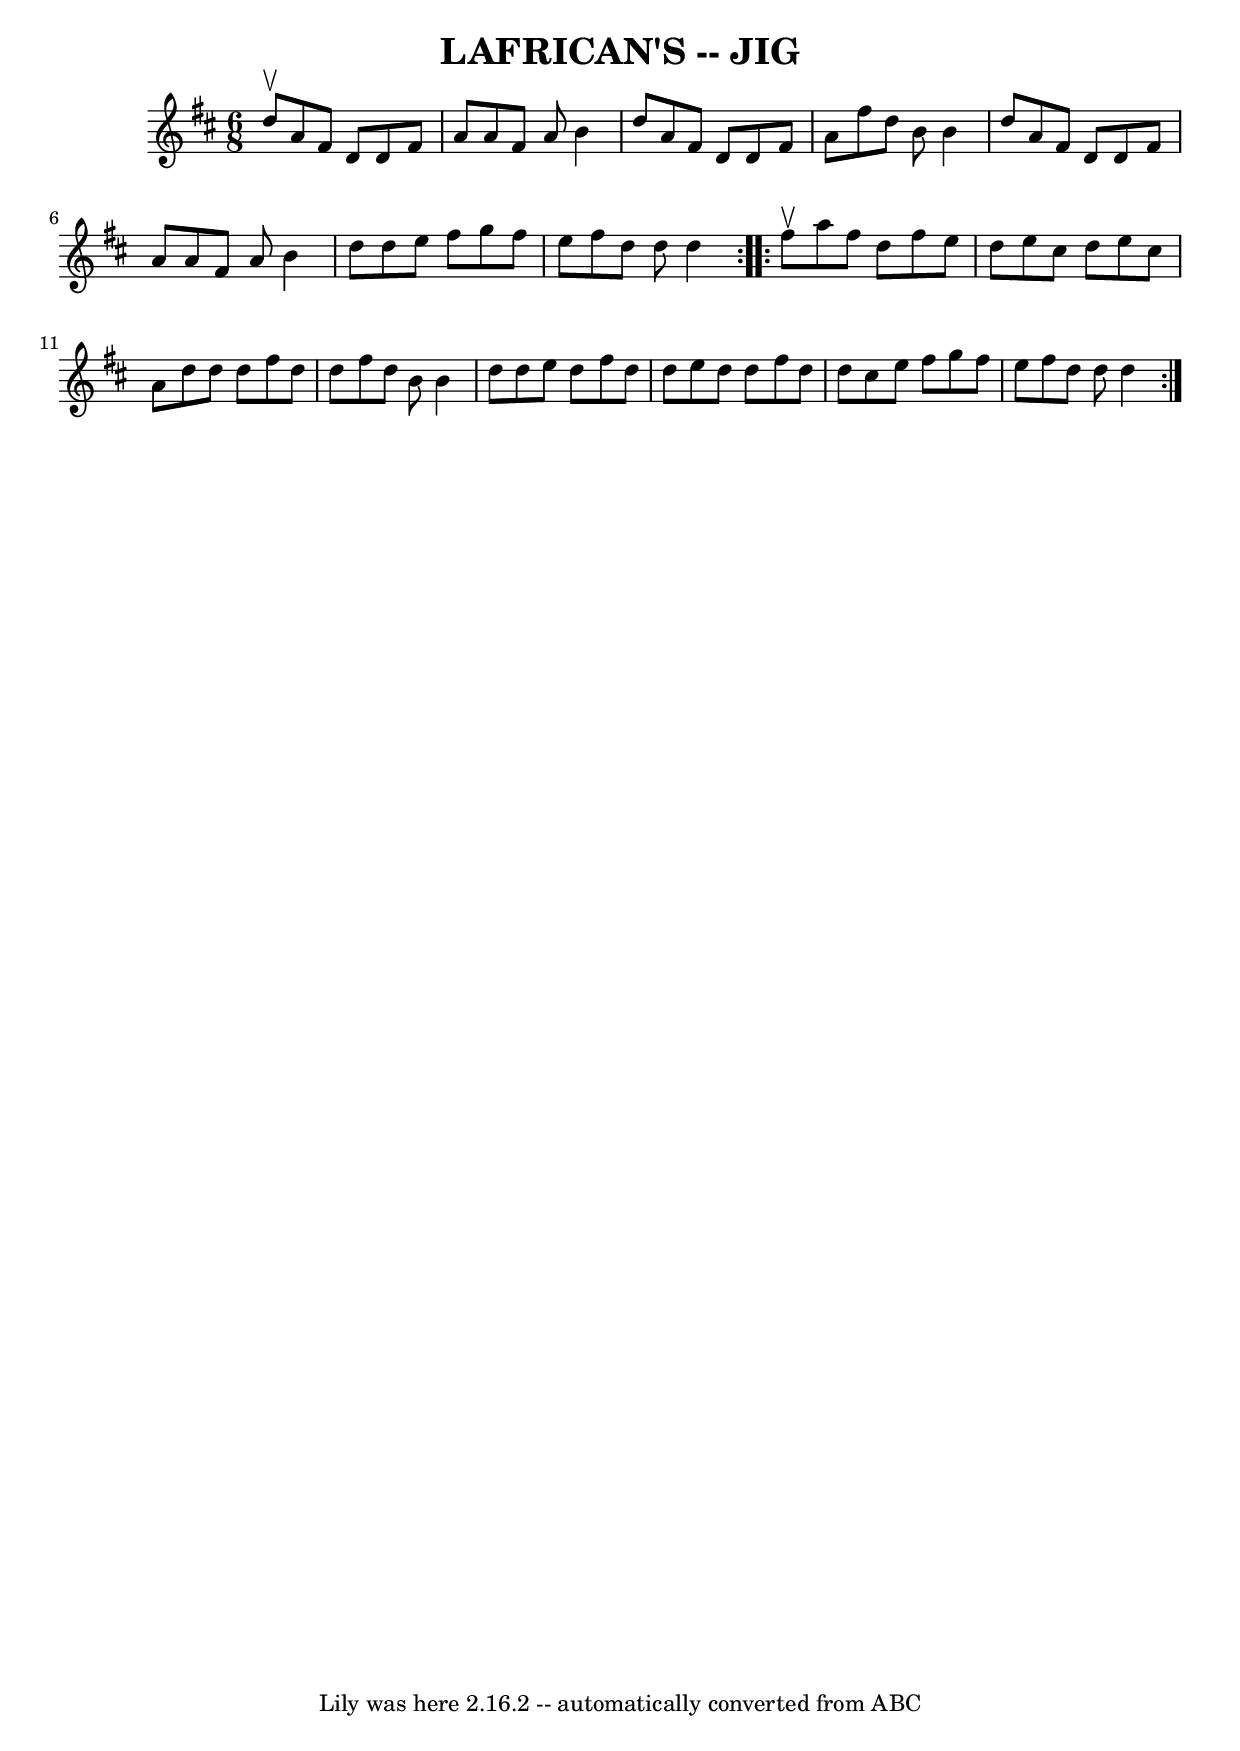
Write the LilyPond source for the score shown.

\version "2.16.2"
\include "Mammoth.ily"
\header {
  %% book = "Ryan's Mammoth Collection of Fiddle Tunes"
  crossRefNumber = "1"
  footnotes = ""
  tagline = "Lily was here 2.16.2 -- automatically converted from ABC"
  title = "LAFRICAN'S -- JIG"

}
voicedefault =  {



  \repeat volta 2 {

    \time 6/8 
    \key d \major
 d''8^\upbow       |
    a'8 fis'8 d'8    
    d'8 fis'8 a'8    |
    a'8 fis'8 a'8 b'4 d''8    
    |
    a'8 fis'8 d'8 d'8 fis'8 a'8    |
    fis''8    
    d''8 b'8 b'4 d''8        |
    a'8 fis'8 d'8 d'8    
    fis'8 a'8    |
    a'8 fis'8 a'8 b'4 d''8    |
    
    d''8 e''8 fis''8 g''8 fis''8 e''8 fis''8 d''8 d''8    
    d''4    
  }     
  \repeat volta 2 {
    fis''8^\upbow       |
    a''8    
    fis''8 d''8 fis''8 e''8 d''8    |
    e''8 cis''8 d''8   
    e''8 cis''8 a'8    |
    d''8 d''8 d''8 fis''8 d''8    
    d''8    |
    fis''8 d''8 b'8 b'4 d''8        |
    d''8  
    e''8 d''8 fis''8 d''8 d''8    |
    e''8 d''8 d''8    
    fis''8 d''8 d''8    |
    cis''8 e''8 fis''8 g''8 fis''8 
    e''8    |
    fis''8 d''8 d''8 d''4    
  }   

}

\score{
  <<

    \context Staff="default"
    {
      \voicedefault 
      
    }

  >>
  \layout {
    
  }
  \midi {
  }

}
